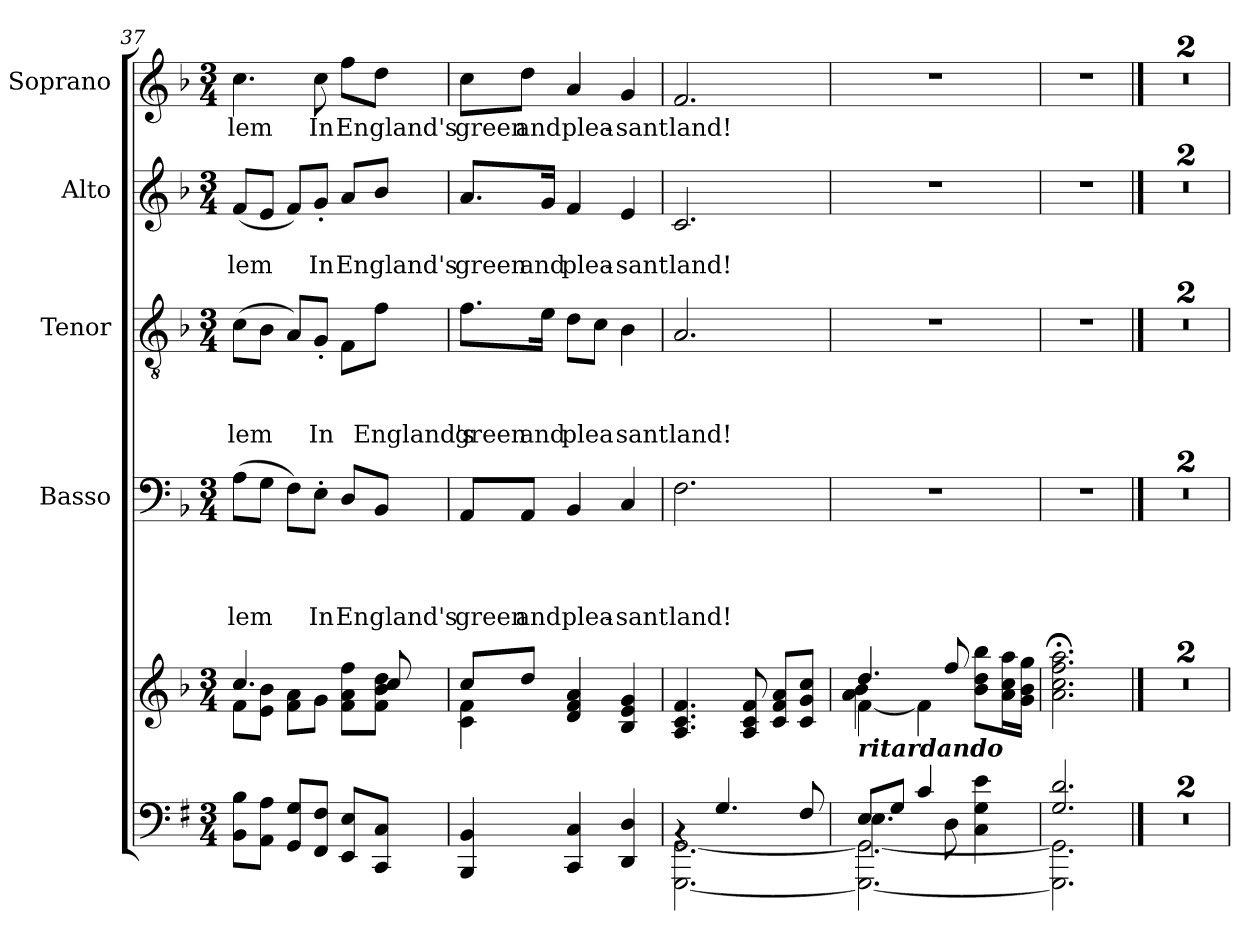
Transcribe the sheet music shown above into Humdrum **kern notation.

**kern	**kern	**kern	**text	**text	**text	**text	**kern	**text	**text	**text	**kern	**text	**text	**kern	**text
*part6	*part5	*part4	*part4	*part4	*part4	*part4	*part3	*part3	*part3	*part3	*part2	*part2	*part2	*part1	*part1
*staff6	*staff5	*staff4	*staff4	*staff4	*staff4	*staff4	*staff3	*staff3	*staff3	*staff3	*staff2	*staff2	*staff2	*staff1	*staff1
*	*	*I"Basso	*	*	*	*	*I"Tenor	*	*	*	*I"Alto	*	*	*I"Soprano	*
!!LO:LB:g=z
*clefF4	*clefG2	*clefF4	*	*	*	*	*clefGv2	*	*	*	*clefG2	*	*	*clefG2	*
*ITrd1c2	*	*	*	*	*	*	*	*	*	*	*	*	*	*	*
*k[b-]	*k[b-]	*k[b-]	*	*	*	*	*k[b-]	*	*	*	*k[b-]	*	*	*k[b-]	*
*F:	*F:	*F:	*	*	*	*	*F:	*	*	*	*F:	*	*	*F:	*
*M3/4	*M3/4	*M3/4	*	*	*	*	*M3/4	*	*	*	*M3/4	*	*	*M3/4	*
=37	=37	=37	=37	=37	=37	=37	=37	=37	=37	=37	=37	=37	=37	=37	=37
*	*^	*	*	*	*	*	*	*	*	*	*	*	*	*	*
!	!	!	!	!	!	!	!LO:LY:b	!	!	!	!LO:LY:b	!	!	!LO:LY:b	!	!LO:LY:b
8AA\ 8A\L	8f\L	4.cc/	(>8A\L	.	.	.	-lem	(>8c\L	.	.	-lem	(<8f/L	.	-lem	4.cc\	-lem
8GG\ 8G\J	8e\ 8b-\J	.	8G\J	.	.	.	.	8B-\J	.	.	.	8e/J	.	.	.	.
8FF/ 8F/L	8f\ 8a\L	.	8F\L)	.	.	.	.	8A/L)	.	.	.	8f/L)	.	.	.	.
!	!	!	!	!	!	!	!LO:LY:b	!	!	!	!LO:LY:b	!	!	!LO:LY:b	!	!LO:LY:b
8EE/ 8E/J	8g\J	4ryy	8E'>\J	.	.	.	In	8G'</J	.	.	In	8g'</J	.	In	8cc\	In
!	!	!	!	!	!	!	!LO:LY:b	!	!	!	!	!	!	!LO:LY:b	!	!LO:LY:b
8DD/ 8D/L	8f\ 8a\ 8ff\L	.	8D/L	.	.	.	En	8F\L	.	.	.	8a/L	.	En	8ff\L	En
!	!	!	!	!	!	!	!LO:LY:b	!	!	!	!LO:LY:b	!	!	!LO:LY:b	!	!LO:LY:b
8BBB-/ 8BB-/J	8f\ 8b-\ 8dd\J	8cc/	8BB-/J	.	.	.	gland's	8f\J	.	.	England's	8b-/J	.	gland's	8dd\J	gland's
=38	=38	=38	=38	=38	=38	=38	=38	=38	=38	=38	=38	=38	=38	=38	=38	=38
!	!	!	!	!	!	!	!LO:LY:b	!	!	!	!LO:LY:b	!	!	!LO:LY:b	!	!LO:LY:b
4AAA/ 4AA/	4c\ 4f\	8cc/L	8AA/L	.	.	.	green	8.f\L	.	.	green	8.a/L	.	green	8cc\L	green
!	!	!	!	!	!	!	!LO:LY:b	!	!	!	!	!	!	!	!	!LO:LY:b
.	.	8dd/J	8AA/J	.	.	.	and	.	.	.	.	.	.	.	8dd\J	and
!	!	!	!	!	!	!	!	!	!	!	!LO:LY:b	!	!	!LO:LY:b	!	!
.	.	.	.	.	.	.	.	16e\Jk	.	.	and	16g/Jk	.	and	.	.
!	!	!	!	!	!	!	!LO:LY:b	!	!	!	!LO:LY:b	!	!	!LO:LY:b	!	!LO:LY:b
4BBB-/ 4BB-/	4d/ 4f/ 4a/	2ryy	4BB-/	.	.	.	plea-	8d\L	.	.	plea	4f/	.	plea-	4a/	plea-
.	.	.	.	.	.	.	.	8c\J	.	.	.	.	.	.	.	.
!	!	!	!	!	!	!	!LO:LY:b	!	!	!	!LO:LY:b	!	!	!LO:LY:b	!	!LO:LY:b
4CC/ 4C/	4B-/ 4e/ 4g/	.	4C/	.	.	.	-sant	4B-\	.	.	sant	4e/	.	-sant	4g/	-sant
*	*v	*v	*	*	*	*	*	*	*	*	*	*	*	*	*	*
=39	=39	=39	=39	=39	=39	=39	=39	=39	=39	=39	=39	=39	=39	=39	=39
*^	*	*	*	*	*	*	*	*	*	*	*	*	*	*	*
!	!	!	!	!	!	!	!LO:LY:b	!	!	!	!LO:LY:b	!	!	!LO:LY:b	!	!LO:LY:b
4rBB	[>2.FFF\ [>2.FF\	4.A/ 4.c/ 4.f/	2.F\	.	.	.	land!	2.A/	.	.	land!	2.c/	.	land!	2.f/	land!
4.F/	.	.	.	.	.	.	.	.	.	.	.	.	.	.	.	.
.	.	8A/ 8c/ 8f/	.	.	.	.	.	.	.	.	.	.	.	.	.	.
.	.	8c/ 8f/ 8a/L	.	.	.	.	.	.	.	.	.	.	.	.	.	.
8E/	.	8c/ 8g/ 8cc/J	.	.	.	.	.	.	.	.	.	.	.	.	.	.
*v	*v	*	*	*	*	*	*	*	*	*	*	*	*	*	*	*
=40	=40	=40	=40	=40	=40	=40	=40	=40	=40	=40	=40	=40	=40	=40	=40
*	*	*	*	*	*	*	*	*	*	*	*	*	*	*MM45	*
*^	*^	*	*	*	*	*	*	*	*	*	*	*	*	*	*
*	*^	*	*^	*	*	*	*	*	*	*	*	*	*	*	*	*	*
!	!	!	!LO:TX:b:Bi:t=ritardando	!	!	!	!	!	!	!	!	!	!	!	!	!	!	!	!
8D/L	2.FFF\_ 2.FF\_	4.D\	4.dd/	[>4f\	4a\ 4b-\	2.r	.	.	.	.	2.r	.	.	.	2.r	.	.	2.r	.
8F/J	.	.	.	.	.	.	.	.	.	.	.	.	.	.	.	.	.	.	.
4B-/	.	.	.	4f\]	2ryy	.	.	.	.	.	.	.	.	.	.	.	.	.	.
.	.	8C\	8ff/	.	.	.	.	.	.	.	.	.	.	.	.	.	.	.	.
4BB-\ 4F\ 4d\	.	4ryy	8b-\ 8dd\ 8bb-\L	4ryy	.	.	.	.	.	.	.	.	.	.	.	.	.	.	.
.	.	.	16a\ 16cc\ 16aa\L	.	.	.	.	.	.	.	.	.	.	.	.	.	.	.	.
.	.	.	16g\ 16b-\ 16gg\JJ	.	.	.	.	.	.	.	.	.	.	.	.	.	.	.	.
*v	*v	*v	*	*	*	*	*	*	*	*	*	*	*	*	*	*	*	*	*
*	*v	*v	*v	*	*	*	*	*	*	*	*	*	*	*	*	*	*
=41	=41	=41	=41	=41	=41	=41	=41	=41	=41	=41	=41	=41	=41	=41	=41
*	*	*	*	*	*	*	*	*	*	*	*	*	*	*MM30	*
*^	*	*	*	*	*	*	*	*	*	*	*	*	*	*	*
2.F/ 2.c/	2.FFF\] 2.FF\]	2.a\;< 2.cc\;< 2.ff\;< 2.aa\;<	2.r	.	.	.	.	2.r	.	.	.	2.r	.	.	2.r	.
*v	*v	*	*	*	*	*	*	*	*	*	*	*	*	*	*	*
!!LO:PB:g=z
==42	==42	==42	==42	==42	==42	==42	==42	==42	==42	==42	==42	==42	==42	==42	==42
2.r	2.r	2.r	.	.	.	.	2.r	.	.	.	2.r	.	.	2.r	.
=43	=43	=43	=43	=43	=43	=43	=43	=43	=43	=43	=43	=43	=43	=43	=43
2.r	2.r	2.r	.	.	.	.	2.r	.	.	.	2.r	.	.	2.r	.
=	=	=	=	=	=	=	=	=	=	=	=	=	=	=	=
*-	*-	*-	*-	*-	*-	*-	*-	*-	*-	*-	*-	*-	*-	*-	*-
